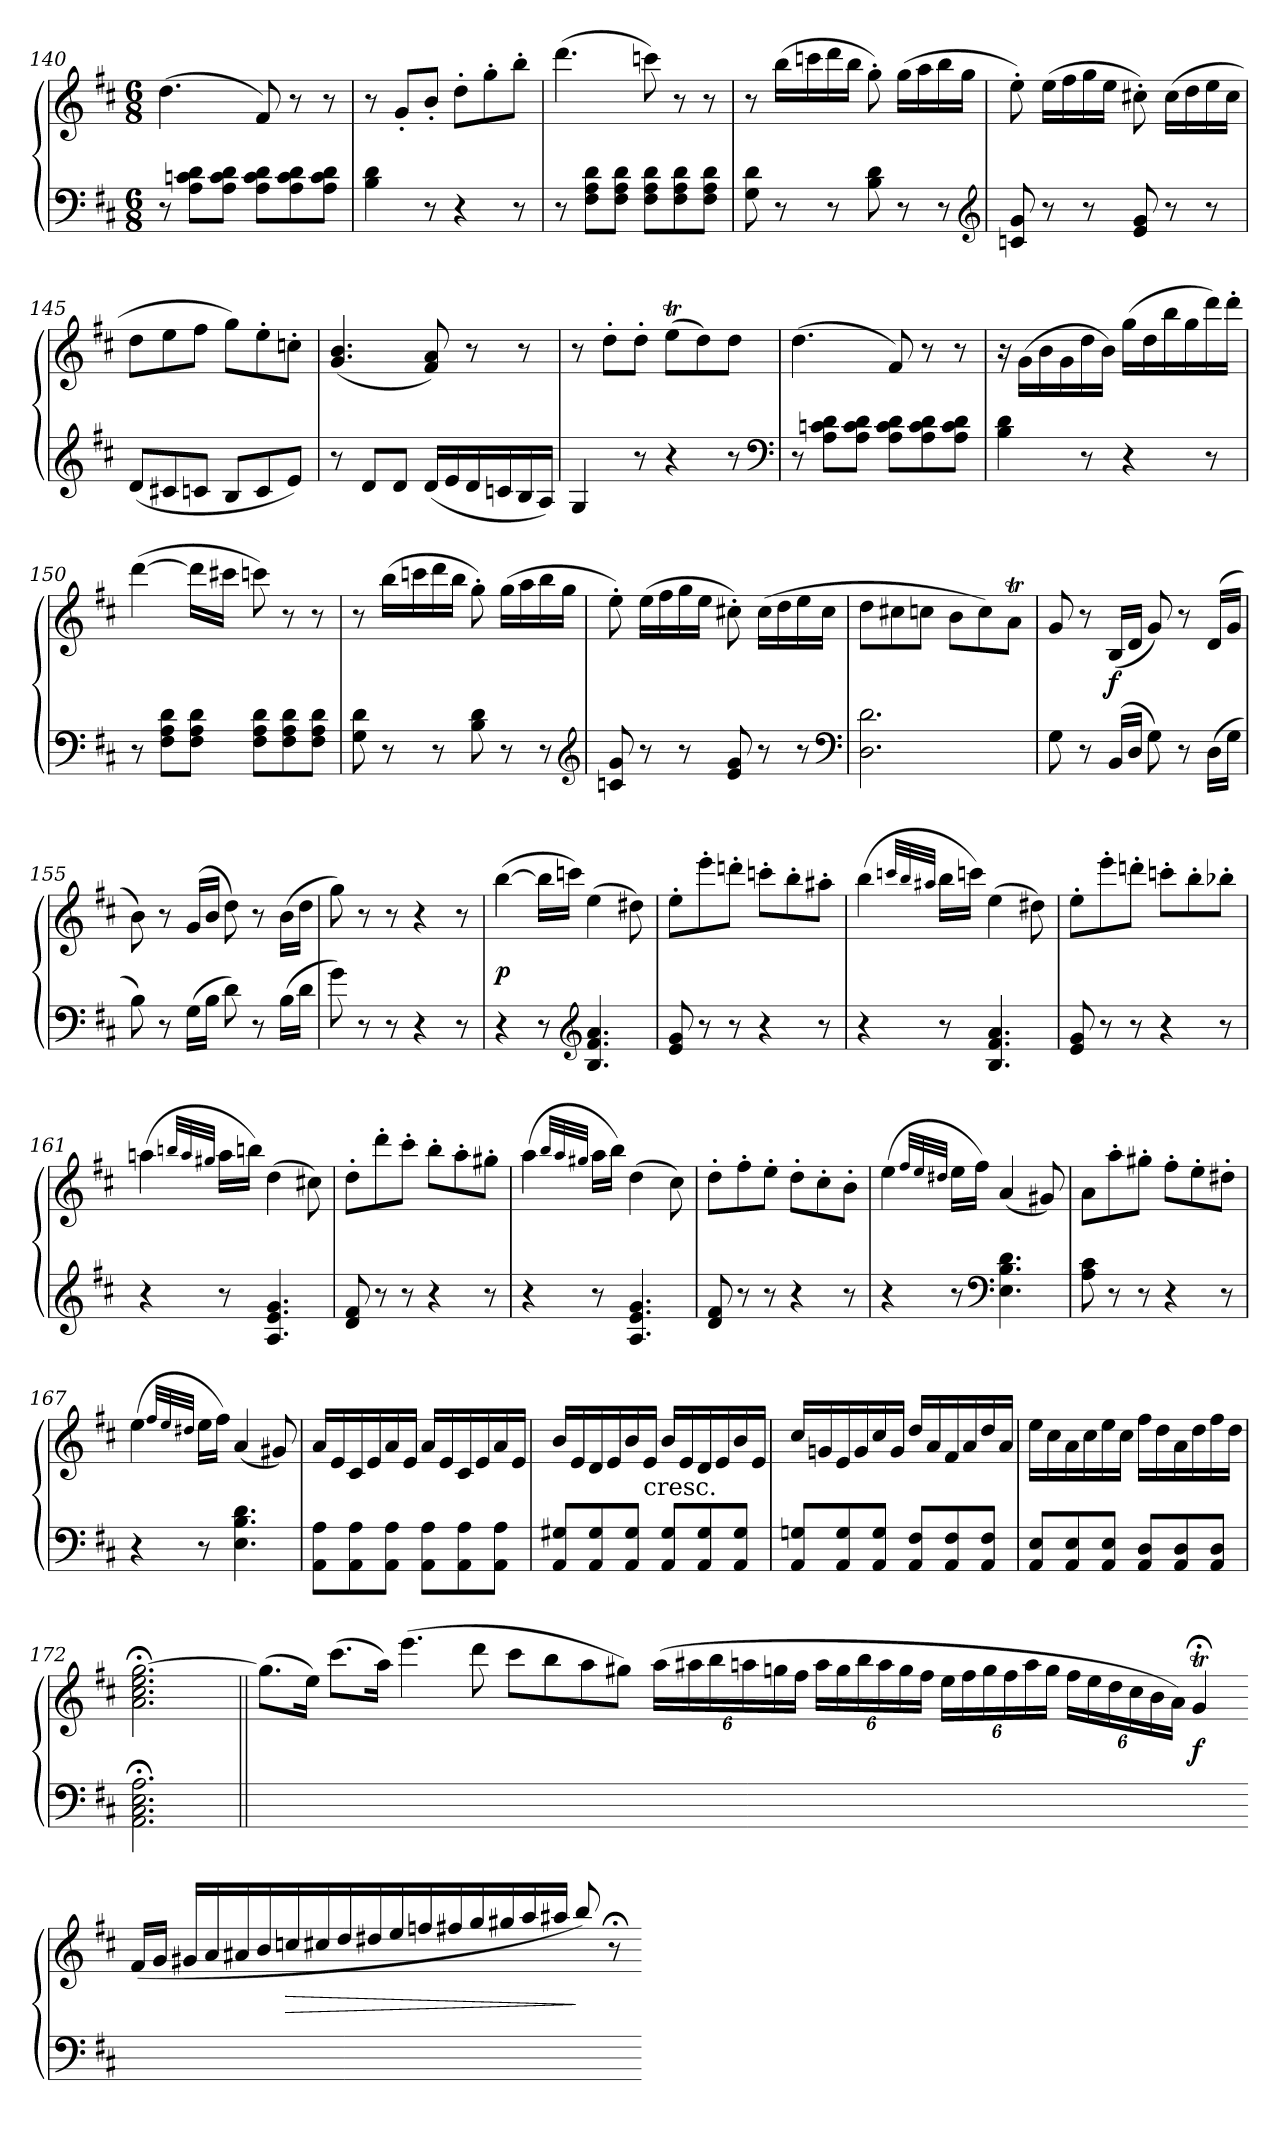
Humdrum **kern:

**kern	**kern	**dynam
*part1	*part1	*part1
*staff2	*staff1	*staff1/2
*clefF4	*clefG2	*
*k[f#c#]	*k[f#c#]	*
*D:	*D:	*
*M6/8	*M6/8	*
=140	=140	=140
8r	(4.dd	.
8A 8cn 8dL	.	.
8A 8c 8dJ	.	.
8A 8c 8dL	8f#)	.
8A 8c 8d	8r	.
8A 8c 8dJ	8r	.
=141	=141	=141
4B 4d	8r	.
.	8g'L	.
8r	8b'J	.
4r	8dd'L	.
.	8gg'	.
8r	8bb'J	.
=142	=142	=142
8r	(4.ddd	.
8F# 8A 8dL	.	.
8F# 8A 8dJ	.	.
8F# 8A 8dL	8cccn)	.
8F# 8A 8d	8r	.
8F# 8A 8dJ	8r	.
=143	=143	=143
8G 8d	8r	.
8r	(16bbLL	.
.	16cccn	.
8r	16ddd	.
.	16bbJJ	.
8B 8d	8gg')	.
8r	(16ggLL	.
.	16aa	.
8r	16bb	.
.	16ggJJ	.
*clefG2	*	*
=144	=144	=144
8cn 8g	8ee')	.
8r	(16eeLL	.
.	16ff#	.
8r	16gg	.
.	16eeJJ	.
8e 8g	8cc#X')	.
8r	(16cc#LL	.
.	16dd	.
8r	16ee	.
.	16cc#JJ	.
=145	=145	=145
(8dL	8ddL	.
8c#X	8ee	.
8cnJ	8ff#J	.
8BL	8ggL)	.
8c	8ee'	.
8eJ)	8ccn'J	.
=146	=146	=146
8r	(4.g 4.b	.
8dL	.	.
8dJ	.	.
(16dLL	8f# 8a)	.
16e	.	.
16d	8r	.
16cn	.	.
16B	8r	.
16AJJ)	.	.
=147	=147	=147
4G	8r	.
.	8dd'L	.
8r	8dd'J	.
4r	(8eeTL	.
.	8dd)	.
8r	8ddJ	.
*clefF4	*	*
=148	=148	=148
8r	(4.dd	.
8A 8cn 8dL	.	.
8A 8c 8dJ	.	.
8A 8c 8dL	8f#)	.
8A 8c 8d	8r	.
8A 8c 8dJ	8r	.
=149	=149	=149
4B 4d	16r	.
.	(16g\LL	.
.	16b\	.
.	16g\	.
8r	16dd\	.
.	16b\JJ)	.
4r	(16ggLL	.
.	16dd	.
.	16bb	.
.	16gg	.
8r	16ddd)	.
.	16ddd'JJ	.
=150	=150	=150
8r	([4ddd	.
8F# 8A 8dL	.	.
8F# 8A 8dJ	16dddLL]	.
.	16ccc#XJJ	.
8F# 8A 8dL	8cccn)	.
8F# 8A 8d	8r	.
8F# 8A 8dJ	8r	.
=151	=151	=151
8G 8d	8r	.
8r	(16bbLL	.
.	16cccn	.
8r	16ddd	.
.	16bbJJ	.
8B 8d	8gg')	.
8r	(16ggLL	.
.	16aa	.
8r	16bb	.
.	16ggJJ	.
*clefG2	*	*
=152	=152	=152
8cn 8g	8ee')	.
8r	(16eeLL	.
.	16ff#	.
8r	16gg	.
.	16eeJJ	.
8e 8g	8cc#X')	.
8r	(16cc#LL	.
.	16dd	.
8r	16ee	.
.	16cc#JJ	.
*clefF4	*	*
=153	=153	=153
2.D 2.d	8ddL	.
.	8cc#X	.
.	8ccnJ	.
.	8bL	.
.	8cc)	.
.	8aTJ	.
=154	=154	=154
8G	8g	.
8r	8r	.
(>16BBLL	(16BLL	f
16DJJ	16dJJ	.
8G)	8g)	.
8r	8r	.
(16DLL	(16dLL	.
16GJJ	16gJJ	.
=155	=155	=155
8B)	8b)	.
8r	8r	.
(16GLL	(>16gLL	.
16BJJ	16bJJ	.
8d)	8dd)	.
8r	8r	.
(16BLL	(16bLL	.
16dJJ	16ddJJ	.
=156	=156	=156
8g)	8gg)	.
8r	8r	.
8r	8r	.
4r	4r	.
8r	8r	.
=157	=157	=157
4r	([4bb	p
8r	16bbLL]	.
.	16cccnJJ)	.
*clefG2	*	*
4.B 4.f# 4.a	(4ee	.
.	8dd#X)	.
=158	=158	=158
8e 8g	8ee'L	.
8r	8eee'	.
8r	8dddn'J	.
4r	8cccn'L	.
.	8bb'	.
8r	8aa#X'J	.
=159	=159	=159
4r	(4bb	.
.	32qcccn/LLL	.
.	32qbb/	.
.	32qaa#X/JJJ	.
8r	16bbLL	.
.	16cccnJJ)	.
4.B 4.f# 4.a	(4ee	.
.	8dd#X)	.
=160	=160	=160
8e 8g	8ee'L	.
8r	8eee'	.
8r	8dddn'J	.
4r	8cccn'L	.
.	8bb'	.
8r	8bb-X'J	.
=161	=161	=161
4r	(4aan	.
.	32qbbn/LLL	.
.	32qaa/	.
.	32qgg#X/JJJ	.
8r	16aaLL	.
.	16bbnJJ)	.
4.A 4.e 4.g	(4dd	.
.	8cc#X)	.
=162	=162	=162
8d 8f#	8dd'L	.
8r	8ddd'	.
8r	8ccc#'J	.
4r	8bb'L	.
.	8aa'	.
8r	8gg#X'J	.
=163	=163	=163
4r	(4aa	.
.	32qbb/LLL	.
.	32qaa/	.
.	32qgg#X/JJJ	.
8r	16aaLL	.
.	16bbJJ)	.
4.A 4.e 4.g	(4dd	.
.	8cc#)	.
=164	=164	=164
8d 8f#	8dd'L	.
8r	8ff#'	.
8r	8ee'J	.
4r	8dd'L	.
.	8cc#'	.
8r	8b'J	.
=165	=165	=165
4r	(4ee	.
.	32qff#/LLL	.
.	32qee/	.
.	32qdd#X/JJJ	.
8r	16eeLL	.
.	16ff#JJ)	.
*clefF4	*	*
4.E 4.B 4.d	(4a	.
.	8g#X)	.
=166	=166	=166
8A 8c#	8aL	.
8r	8aa'	.
8r	8gg#X'J	.
4r	8ff#'L	.
.	8ee'	.
8r	8dd#X'J	.
=167	=167	=167
4r	(4ee	.
.	32qff#/LLL	.
.	32qee/	.
.	32qdd#X/JJJ	.
8r	16eeLL	.
.	16ff#JJ)	.
4.E 4.B 4.d	(4a	.
.	8g#X)	.
=168	=168	=168
8AA 8AL	16aLL	.
.	16e	.
8AA 8A	16c#	.
.	16e	.
8AA 8AJ	16a	.
.	16eJJ	.
8AA 8AL	16aLL	.
.	16e	.
8AA 8A	16c#	.
.	16e	.
8AA 8AJ	16a	.
.	16eJJ	.
=169	=169	=169
8AA/ 8G#X/L	16bLL	.
.	16e	.
8AA/ 8G#/	16d	.
.	16e	.
8AA/ 8G#/J	16b	.
!	!LO:TX:c:t=cresc.	!
.	16eJJ	.
8AA/ 8G#/L	16bLL	.
.	16e	.
8AA/ 8G#/	16d	.
.	16e	.
8AA/ 8G#/J	16b	.
.	16eJJ	.
=170	=170	=170
8AA/ 8Gn/L	16cc#LL	.
.	16gn	.
8AA/ 8G/	16e	.
.	16g	.
8AA/ 8G/J	16cc#	.
.	16gJJ	.
8AA 8F#L	16ddLL	.
.	16a	.
8AA 8F#	16f#	.
.	16a	.
8AA 8F#J	16dd	.
.	16aJJ	.
=171	=171	=171
8AA 8EL	16eeLL	.
.	16cc#	.
8AA 8E	16a	.
.	16cc#	.
8AA 8EJ	16ee	.
.	16cc#JJ	.
8AA 8DL	16ff#LL	.
.	16dd	.
8AA 8D	16a	.
.	16dd	.
8AA 8DJ	16ff#	.
.	16ddJJ	.
=172	=172	=172
2.AA;< 2.C#;< 2.E;< 2.A;<	2.a;< 2.cc#;< 2.ee;< [2.gg;<	.
=173||	=173||	=173||
*	*MM72	*
1ryy	(8.ggL]	.
.	16eeJk)	.
.	(8.ccc#L	.
.	16aaJk)	.
.	(4.eee	.
.	8ddd	.
2.ryy	8ccc#L	.
.	8bb	.
.	8aa	.
.	8gg#XJ)	.
.	(24aaLL	.
.	24aa#X	.
.	24bb	.
.	24aan	.
.	24ggn	.
.	24ff#JJ	.
2.ryy	24aaLL	.
.	24gg	.
.	24bb	.
.	24aa	.
.	24gg	.
.	24ff#JJ	.
.	24eeLL	.
.	24ff#	.
.	24gg	.
.	24ff#	.
.	24aa	.
.	24ggJJ	.
.	24ff#LL	.
.	24ee	.
.	24dd	.
.	24cc#	.
.	24b	.
.	24aJJ)	.
4ryy	4gT;<	f
=-	=-	=-
8ryy	(16f#LL	.
.	16gJJ	.
4ryy	16g#X!/LL	.
.	16a!	.
.	16a#X!	.
.	16b!	.
4ryy	16ccn!	>
.	16cc#X!	.
.	16dd!	.
.	16dd#X!	.
4ryy	16ee!	.
.	16ffn!	.
.	16ff#X!	.
.	16gg!	.
8.ryy	16gg#X!	.
.	16aa!	.
.	16aa#X!/JJ	.
8ryy	8bb/)	]
8ryy	8r;<	.
=-	=-	=-
*-	*-	*-
